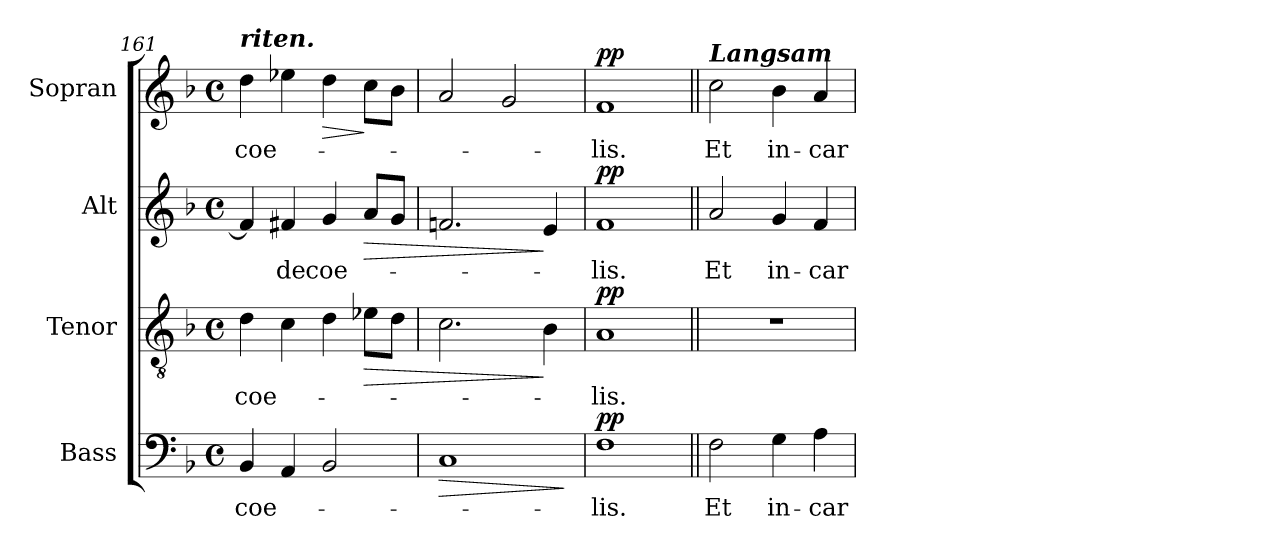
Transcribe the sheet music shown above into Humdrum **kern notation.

**kern	**text	**dynam	**kern	**text	**dynam	**kern	**text	**dynam	**kern	**text	**dynam
*part4	*part4	*part4	*part3	*part3	*part3	*part2	*part2	*part2	*part1	*part1	*part1
*staff4	*staff4	*staff4	*staff3	*staff3	*staff3	*staff2	*staff2	*staff2	*staff1	*staff1	*staff1
*I"Bass	*	*	*I"Tenor	*	*	*I"Alt	*	*	*I"Sopran	*	*
*I'B.	*	*	*I'T.	*	*	*I'A.	*	*	*I'S.	*	*
!!LO:LB:g=z
*clefF4	*	*	*clefGv2	*	*	*clefG2	*	*	*clefG2	*	*
*k[b-]	*	*	*k[b-]	*	*	*k[b-]	*	*	*k[b-]	*	*
*F:	*	*	*F:	*	*	*F:	*	*	*F:	*	*
*M4/4	*	*	*M4/4	*	*	*M4/4	*	*	*M4/4	*	*
*met(c)	*	*	*met(c)	*	*	*met(c)	*	*	*met(c)	*	*
=161	=161	=161	=161	=161	=161	=161	=161	=161	=161	=161	=161
!	!	!	!	!	!	!	!	!	!LO:TX:a:Bi:t=riten.	!	!
!	!LO:LY:b	!	!	!LO:LY:b	!	!	!	!	!	!LO:LY:b	!
4BB-/	coe-	.	4d\	-coe-	.	4f/]	.	.	4dd\	coe-	.
!	!	!	!	!	!	!	!LO:LY:b	!	!	!	!
4AA/	.	.	4c\	.	.	4f#X/	de	.	4ee-X\	.	.
!	!	!	!	!	!	!	!LO:LY:b	!	!	!	!LO:HP:b
2BB-/	.	.	4d\	.	.	4g/	coe-	.	4dd\	.	>
!	!	!	!	!	!LO:HP:b	!	!	!LO:HP:b	!	!	!
.	.	.	8e-X\L	.	>	8a/L	.	>	8cc\L	.	]
.	.	.	8d\J	.	.	8g/J	.	.	8b-\J	.	.
=162	=162	=162	=162	=162	=162	=162	=162	=162	=162	=162	=162
!	!	!LO:HP:b	!	!	!	!	!	!	!	!	!
1C	.	>	2.c\	.	.	2.fn/	.	.	2a/	.	.
.	.	.	.	.	.	.	.	.	2g/	.	.
.	.	.	4B-\	.	]	4e/	.	]	.	.	.
.	.	]	.	.	.	.	.	.	.	.	.
=163	=163	=163	=163	=163	=163	=163	=163	=163	=163	=163	=163
!	!LO:LY:b	!LO:DY:a	!	!LO:LY:b	!LO:DY:a	!	!LO:LY:b	!LO:DY:a	!	!LO:LY:b	!LO:DY:a
1F	-lis.	pp	1A	-lis.	pp	1f	-lis.	pp	1f	-lis.	pp
=164||	=164||	=164||	=164||	=164||	=164||	=164||	=164||	=164||	=164||	=164||	=164||
!	!	!	!	!	!	!	!	!	!LO:TX:a:Bi:t=Langsam	!	!
!	!LO:LY:b	!	!	!	!	!	!LO:LY:b	!	!	!LO:LY:b	!
2F\	Et	.	1r	.	.	2a/	Et	.	2cc\	Et	.
!	!LO:LY:b	!	!	!	!	!	!LO:LY:b	!	!	!LO:LY:b	!
4G\	in-	.	.	.	.	4g/	in-	.	4b-\	in-	.
!	!LO:LY:b	!	!	!	!	!	!LO:LY:b	!	!	!LO:LY:b	!
4A\	-car-	.	.	.	.	4f/	-car-	.	4a/	-car-	.
=	=	=	=	=	=	=	=	=	=	=	=
*-	*-	*-	*-	*-	*-	*-	*-	*-	*-	*-	*-
